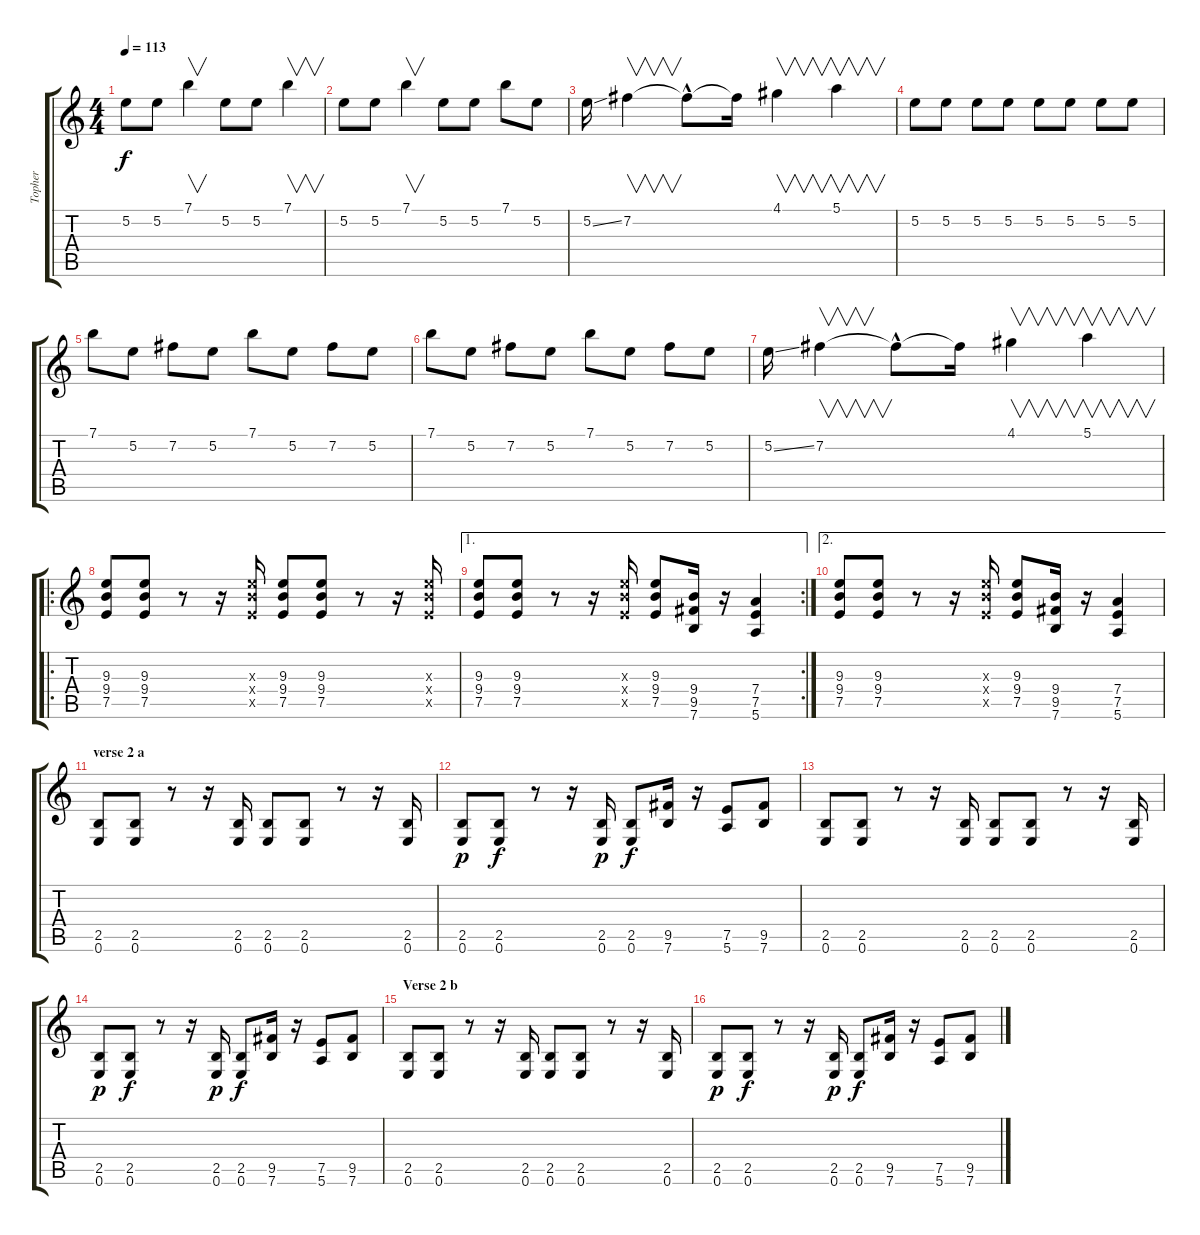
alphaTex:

\track ("Topher" "Topher") {instrument distortionguitar}
\staff {score tabs}
\tuning (E4 B3 G3 D3 A2 E2) {hide}
\ts (4 4)
\tempo 113
\clef g2
\ks c
5.2.8{dy f} 5.2.8 7.1.4{v} 5.2.8 5.2.8 7.1.4{v} |
5.2.8 5.2.8 7.1.4{v} 5.2.8 5.2.8 7.1.8 5.2.8 |
5.2{ss}.16 7.2.4{v} 7.2{hac t}.8 7.2{t}.16 4.1.4{v} 5.1.4{v} |
5.2.8 5.2.8 5.2.8 5.2.8 5.2.8 5.2.8 5.2.8 5.2.8 |
7.1.8 5.2.8 7.2.8 5.2.8 7.1.8 5.2.8 7.2.8 5.2.8 |
7.1.8 5.2.8 7.2.8 5.2.8 7.1.8 5.2.8 7.2.8 5.2.8 |
5.2{ss}.16 7.2.4{v} 7.2{hac t}.8 7.2{t}.16 4.1.4{v} 5.1.4{v} |
\ro
(9.3 9.4 7.5).8 (9.3 9.4 7.5).8 r.8 r.16 (9.3{x} 9.4{x} 7.5{x}).16 (9.3 9.4 7.5).8 (9.3 9.4 7.5).8 r.8 r.16 (9.3{x} 9.4{x} 7.5{x}).16 |
\ae 1
\rc 2
(9.3 9.4 7.5).8 (9.3 9.4 7.5).8 r.8 r.16 (9.3{x} 9.4{x} 7.5{x}).16 (9.3 9.4 7.5).8 (9.4 9.5 7.6).16 r.16 (7.4 7.5 5.6).4 |
\ae 2
(9.3 9.4 7.5).8 (9.3 9.4 7.5).8 r.8 r.16 (9.3{x} 9.4{x} 7.5{x}).16 (9.3 9.4 7.5).8 (9.4 9.5 7.6).16 r.16 (7.4 7.5 5.6).4 |
\section ("" "verse 2 a")
(2.5 0.6).8 (2.5 0.6).8 r.8 r.16 (2.5 0.6).16 (2.5 0.6).8 (2.5 0.6).8 r.8 r.16 (2.5 0.6).16 |
(2.5 0.6).8{dy p} (2.5 0.6).8{dy f} r.8 r.16 (2.5 0.6).16{dy p} (2.5 0.6).8{dy f} (9.5 7.6).16 r.16 (7.5 5.6).8 (9.5 7.6).8 |
(2.5 0.6).8 (2.5 0.6).8 r.8 r.16 (2.5 0.6).16 (2.5 0.6).8 (2.5 0.6).8 r.8 r.16 (2.5 0.6).16 |
(2.5 0.6).8{dy p} (2.5 0.6).8{dy f} r.8 r.16 (2.5 0.6).16{dy p} (2.5 0.6).8{dy f} (9.5 7.6).16 r.16 (7.5 5.6).8 (9.5 7.6).8 |
\section ("" "Verse 2 b")
(2.5 0.6).8 (2.5 0.6).8 r.8 r.16 (2.5 0.6).16 (2.5 0.6).8 (2.5 0.6).8 r.8 r.16 (2.5 0.6).16 |
(2.5 0.6).8{dy p} (2.5 0.6).8{dy f} r.8 r.16 (2.5 0.6).16{dy p} (2.5 0.6).8{dy f} (9.5 7.6).16 r.16 (7.5 5.6).8 (9.5 7.6).8
